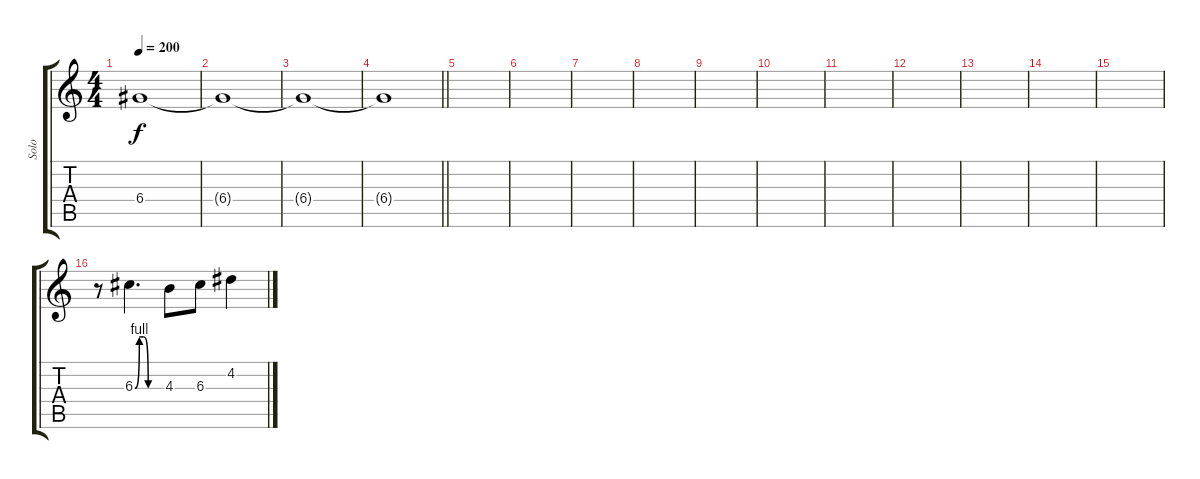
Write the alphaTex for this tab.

\track ("Solo" "Solo") {instrument distortionguitar}
\staff {score tabs}
\tuning (E4 B3 G3 D3 A2 E2) {hide}
\ts (4 4)
\tempo 200
\clef g2
\ks c
6.4.1{dy f} |
6.4{t}.1 |
6.4{t}.1 |
\barLineRight lightlight
6.4{t}.1 |
|
|
|
|
|
|
|
|
|
|
|
r.8 6.3{be (custom 0 0 10 4 20 4 30 0 60 0)}.4{d} 4.3.8 6.3.8 4.2.4
